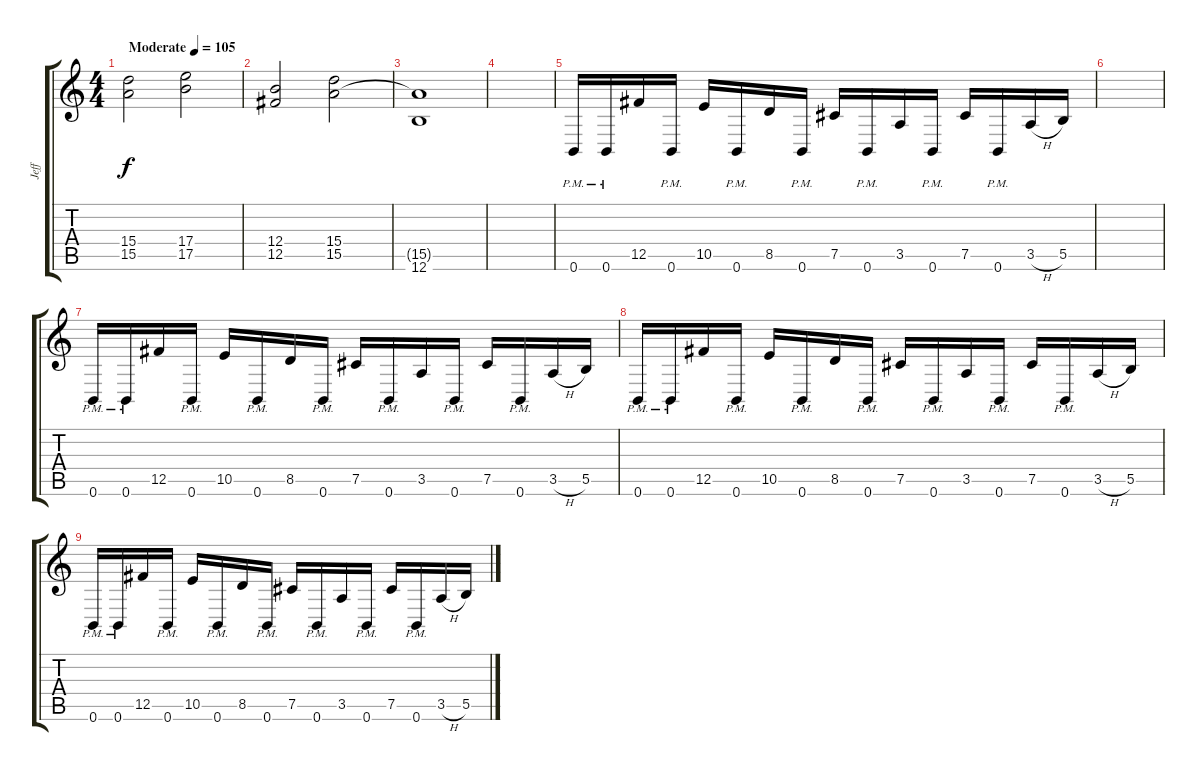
\track ("Jeff" "Jeff") {instrument distortionguitar}
\staff {score tabs}
\tuning (Db4 Ab3 E3 B2 Gb2 B1) {hide}
\ts (4 4)
\tempo (105 "Moderate")
\clef g2
\ks c
(15.4 15.5).2{dy f instrument distortionguitar} (17.4 17.5).2 |
(12.4 12.5).2 (15.4 15.5).2 |
(15.5{t} 12.6).1 |
|
0.6{pm}.16 0.6{pm}.16 12.5.16 0.6{pm}.16 10.5.16 0.6{pm}.16 8.5.16 0.6{pm}.16 7.5.16 0.6{pm}.16 3.5.16 0.6{pm}.16 7.5.16 0.6{pm}.16 3.5{h}.16 5.5.16 |
|
0.6{pm}.16 0.6{pm}.16 12.5.16 0.6{pm}.16 10.5.16 0.6{pm}.16 8.5.16 0.6{pm}.16 7.5.16 0.6{pm}.16 3.5.16 0.6{pm}.16 7.5.16 0.6{pm}.16 3.5{h}.16 5.5.16 |
0.6{pm}.16 0.6{pm}.16 12.5.16 0.6{pm}.16 10.5.16 0.6{pm}.16 8.5.16 0.6{pm}.16 7.5.16 0.6{pm}.16 3.5.16 0.6{pm}.16 7.5.16 0.6{pm}.16 3.5{h}.16 5.5.16 |
0.6{pm}.16 0.6{pm}.16 12.5.16 0.6{pm}.16 10.5.16 0.6{pm}.16 8.5.16 0.6{pm}.16 7.5.16 0.6{pm}.16 3.5.16 0.6{pm}.16 7.5.16 0.6{pm}.16 3.5{h}.16 5.5.16
